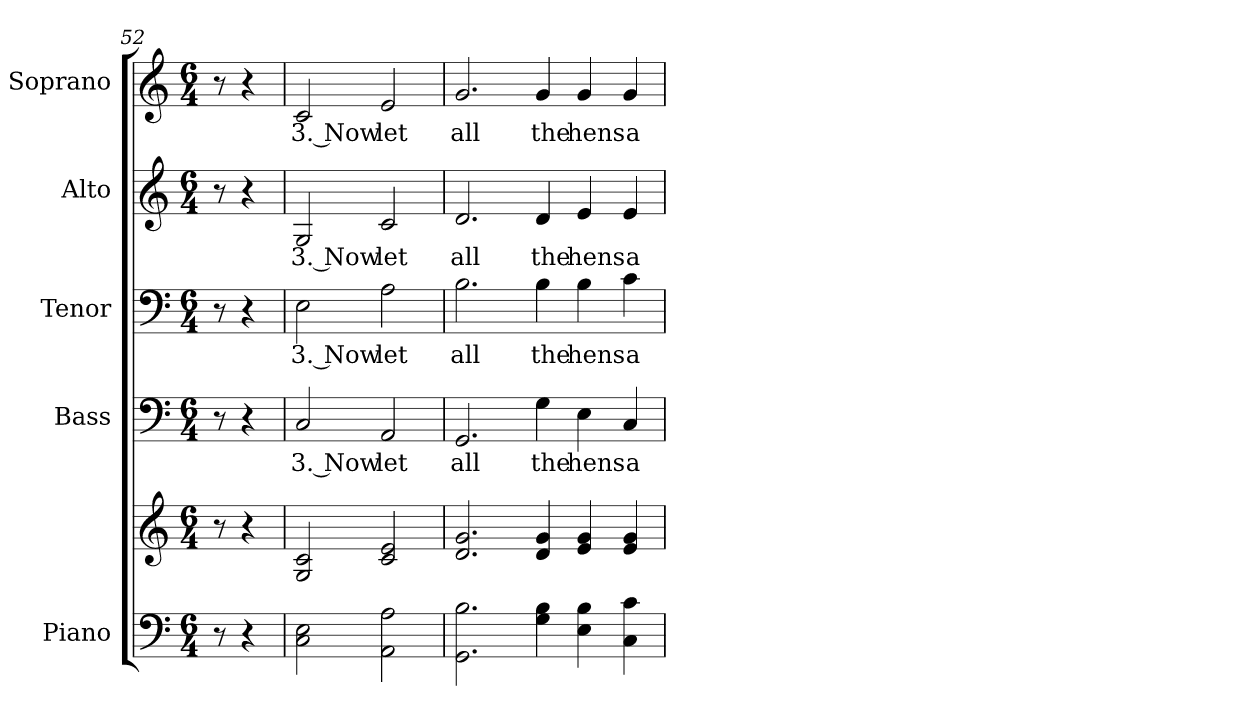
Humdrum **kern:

**kern	**kern	**kern	**text	**kern	**text	**kern	**text	**kern	**text
*part5	*part5	*part4	*part4	*part3	*part3	*part2	*part2	*part1	*part1
*staff6	*staff5	*staff4	*staff4	*staff3	*staff3	*staff2	*staff2	*staff1	*staff1
*I"Piano	*	*I"Bass	*	*I"Tenor	*	*I"Alto	*	*I"Soprano	*
*I'Pno.	*	*I'B.	*	*I'T.	*	*I'A.	*	*I'S.	*
*clefF4	*clefG2	*clefF4	*	*clefF4	*	*clefG2	*	*clefG2	*
*k[]	*k[]	*k[]	*	*k[]	*	*k[]	*	*k[]	*
*C:	*C:	*C:	*	*C:	*	*C:	*	*C:	*
*M6/4	*M6/4	*M6/4	*	*M6/4	*	*M6/4	*	*M6/4	*
=52	=52	=52	=52	=52	=52	=52	=52	=52	=52
8r	8r	8r	.	8r	.	8r	.	8r	.
4r	4r	4r	.	4r	.	4r	.	4r	.
=53	=53	=53	=53	=53	=53	=53	=53	=53	=53
!	!	!	!LO:LY:b:color=#000000	!	!	!	!	!	!
!	!	!	!	!	!LO:LY:b:color=#000000	!	!	!	!
!	!	!	!	!	!	!	!LO:LY:b:color=#000000	!	!
!	!	!	!	!	!	!	!	!	!LO:LY:b:color=#000000
2Ci\ 2Ei	2Gi/ 2ci	2Ci/	3. Now	2Ei\	3. Now	2Gi/	3. Now	2ci/	3. Now
!	!	!	!LO:LY:b:color=#000000	!	!	!	!	!	!
!	!	!	!	!	!LO:LY:b:color=#000000	!	!	!	!
!	!	!	!	!	!	!	!LO:LY:b:color=#000000	!	!
!	!	!	!	!	!	!	!	!	!LO:LY:b:color=#000000
2AAi\ 2Ai	2ci/ 2ei	2AAi/	let	2Ai\	let	2ci/	let	2ei/	let
=54	=54	=54	=54	=54	=54	=54	=54	=54	=54
!	!	!	!LO:LY:b:color=#000000	!	!	!	!	!	!
!	!	!	!	!	!LO:LY:b:color=#000000	!	!	!	!
!	!	!	!	!	!	!	!LO:LY:b:color=#000000	!	!
!	!	!	!	!	!	!	!	!	!LO:LY:b:color=#000000
2.GGi\ 2.Bi	2.di/ 2.gi	2.GGi/	all	2.Bi\	all	2.di/	all	2.gi/	all
!	!	!	!LO:LY:b:color=#000000	!	!	!	!	!	!
!	!	!	!	!	!LO:LY:b:color=#000000	!	!	!	!
!	!	!	!	!	!	!	!LO:LY:b:color=#000000	!	!
!	!	!	!	!	!	!	!	!	!LO:LY:b:color=#000000
4Gi\ 4Bi	4di/ 4gi	4Gi\	the	4Bi\	the	4di/	the	4gi/	the
!	!	!	!LO:LY:b:color=#000000	!	!	!	!	!	!
!	!	!	!	!	!LO:LY:b:color=#000000	!	!	!	!
!	!	!	!	!	!	!	!LO:LY:b:color=#000000	!	!
!	!	!	!	!	!	!	!	!	!LO:LY:b:color=#000000
4Ei\ 4Bi	4ei/ 4gi	4Ei\	hens	4Bi\	hens	4ei/	hens	4gi/	hens
!	!	!	!LO:LY:b:color=#000000	!	!	!	!	!	!
!	!	!	!	!	!LO:LY:b:color=#000000	!	!	!	!
!	!	!	!	!	!	!	!LO:LY:b:color=#000000	!	!
!	!	!	!	!	!	!	!	!	!LO:LY:b:color=#000000
4Ci\ 4ci	4ei/ 4gi	4Ci/	a-	4ci\	a-	4ei/	a-	4gi/	a-
=	=	=	=	=	=	=	=	=	=
*-	*-	*-	*-	*-	*-	*-	*-	*-	*-
